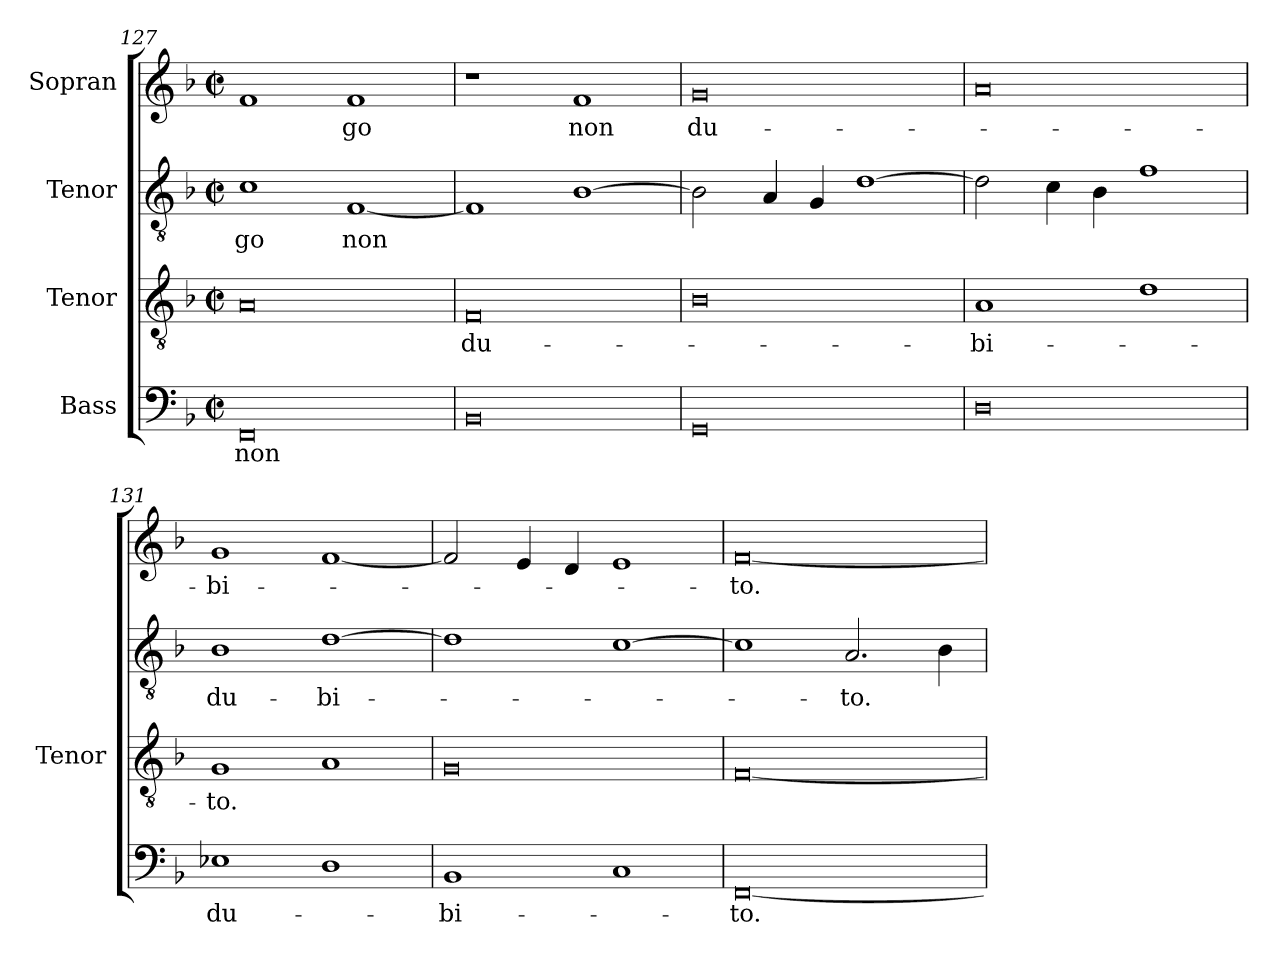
**kern	**text	**kern	**text	**kern	**text	**kern	**text
*part4	*part4	*part3	*part3	*part2	*part2	*part1	*part1
*staff4	*staff4	*staff3	*staff3	*staff2	*staff2	*staff1	*staff1
*I"Bass	*	*I"Tenor	*	*I"Tenor	*	*I"Sopran	*
*	*	*I'Tenor	*	*	*	*	*
*clefF4	*	*clefGv2	*	*clefGv2	*	*clefG2	*
*	*	*ITrd7c12	*	*ITrd7c12	*	*	*
*k[b-]	*	*k[b-]	*	*k[b-]	*	*k[b-]	*
*F:	*	*F:	*	*F:	*	*F:	*
*M2/2	*	*M2/2	*	*M2/2	*	*M2/2	*
*met(c|)	*	*met(c|)	*	*met(c|)	*	*met(c|)	*
=127	=127	=127	=127	=127	=127	=127	=127
!	!LO:LY:b:color=#000000	!	!	!	!	!	!
!	!	!	!	!	!LO:LY:b:color=#000000	!	!
0FFi	non	0AAi	.	1Ci	-go	1fi	.
!	!	!	!	!	!LO:LY:b:color=#000000	!	!
!	!	!	!	!	!	!	!LO:LY:b:color=#000000
.	.	.	.	[<1FFi	non	1fi	-go
=128	=128	=128	=128	=128	=128	=128	=128
!	!	!	!LO:LY:b:color=#000000	!	!	!	!
0BB-i	.	0FFi	du-	1FFi]	.	1r	.
!	!	!	!	!	!	!	!LO:LY:b:color=#000000
.	.	.	.	[>1BB-i	.	1fi	non
!!LO:PB:g=z
=129	=129	=129	=129	=129	=129	=129	=129
!	!	!	!	!	!	!	!LO:LY:b:color=#000000
0GGi	.	0BB-i	.	2BB-i\]	.	0gi	du-
.	.	.	.	4AAi/	.	.	.
.	.	.	.	4GGi/	.	.	.
.	.	.	.	[>1Di	.	.	.
=130	=130	=130	=130	=130	=130	=130	=130
!	!	!	!LO:LY:b:color=#000000	!	!	!	!
0Di	.	1AAi	-bi-	2Di\]	.	0ai	.
.	.	.	.	4Ci\	.	.	.
.	.	.	.	4BB-i\	.	.	.
.	.	1Di	.	1Fi	.	.	.
=131	=131	=131	=131	=131	=131	=131	=131
!	!LO:LY:b:color=#000000	!	!	!	!	!	!
!	!	!	!LO:LY:b:color=#000000	!	!	!	!
!	!	!	!	!	!LO:LY:b:color=#000000	!	!
!	!	!	!	!	!	!	!LO:LY:b:color=#000000
1E-Xi	du-	1GGi	-to.	1BB-i	du-	1gi	-bi-
!	!	!	!	!	!LO:LY:b:color=#000000	!	!
1Di	.	1AAi	.	[>1Di	-bi-	[<1fi	.
=132	=132	=132	=132	=132	=132	=132	=132
!	!LO:LY:b:color=#000000	!	!	!	!	!	!
1BB-i	-bi-	0GGi	.	1Di]	.	2fi/]	.
.	.	.	.	.	.	4ei/	.
.	.	.	.	.	.	4di/	.
1Ci	.	.	.	[>1Ci	.	1ei	.
=133	=133	=133	=133	=133	=133	=133	=133
!	!LO:LY:b:color=#000000	!	!	!	!	!	!
!	!	!	!	!	!	!	!LO:LY:b:color=#000000
[<0FFi	-to.	[<0FFi	.	1Ci]	.	[<0fi	-to.
!	!	!	!	!	!LO:LY:b:color=#000000	!	!
.	.	.	.	2.AAi/	-to.	.	.
.	.	.	.	4BB-i\	.	.	.
=	=	=	=	=	=	=	=
*-	*-	*-	*-	*-	*-	*-	*-
